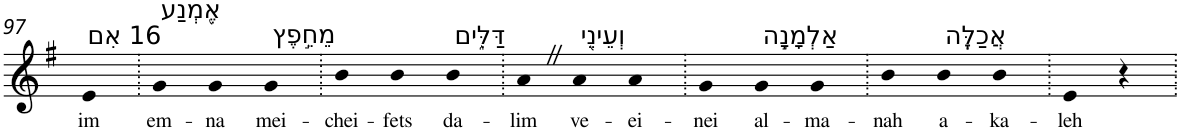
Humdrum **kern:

**kern	**text
*part1	*part1
*staff1	*staff1
*I"Piano	*
*I'Pno	*
!!LO:PB:g=z
*clefG2	*
*k[f#]	*
*G:	*
=97	=97
!LO:TX:a:t=16 אִם	!
!	!LO:LY:b
4e	im
=98.	=98.
!LO:TX:a:t=אֶ֭מְנַע	!
!	!LO:LY:b
4g	em-
!	!LO:LY:b
4g	-na
!LO:TX:a:t=מֵחֵ֣פֶץ	!
!	!LO:LY:b
4g	mei-
=99.	=99.
!	!LO:LY:b
4b	-chei-
!	!LO:LY:b
4b	-fets
!LO:TX:a:t=דַּלִּ֑ים	!
!	!LO:LY:b
4b	da-
=100.	=100.
!	!LO:LY:b
4aZ	-lim
!LO:TX:a:t=וְעֵינֵ֖י	!
!	!LO:LY:b
4a	ve-
!	!LO:LY:b
4a	-ei-
=101.	=101.
!	!LO:LY:b
4g	-nei
!LO:TX:a:t=אַלְמָנָ֣ה	!
!	!LO:LY:b
4g	al-
!	!LO:LY:b
4g	-ma-
=102.	=102.
!	!LO:LY:b
4b	-nah
!LO:TX:a:t=אֲכַלֶּֽה	!
!	!LO:LY:b
4b	a-
!	!LO:LY:b
4b	-ka-
=103.	=103.
!	!LO:LY:b
4e	-leh
4r	.
=.	=.
*-	*-
